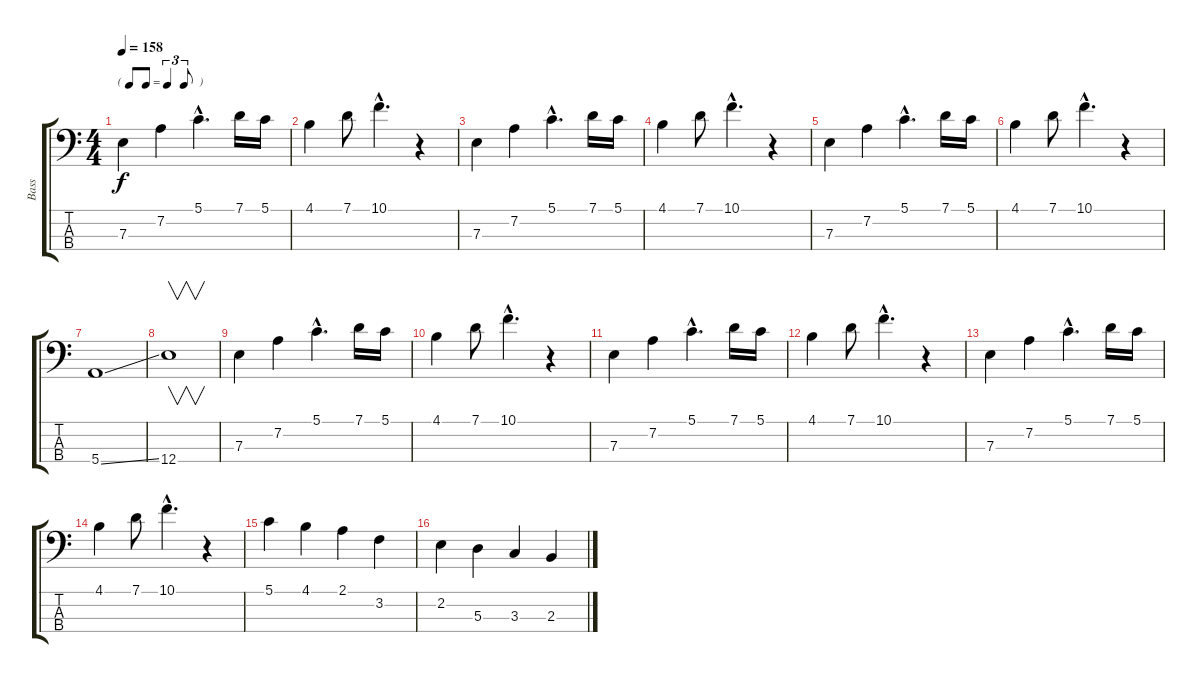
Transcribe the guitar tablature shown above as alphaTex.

\track ("Bass" "Bass") {instrument acousticbass}
\staff {score tabs}
\tuning (G2 D2 A1 E1) {hide}
\ts (4 4)
\tf triplet8th
\tempo 158
\clef f4
\ks c
7.3.4{dy f instrument acousticbass} 7.2.4 5.1{hac}.4{d} 7.1.16 5.1.16 |
4.1.4 7.1.8 10.1{hac}.4{d} r.4 |
7.3.4 7.2.4 5.1{hac}.4{d} 7.1.16 5.1.16 |
4.1.4 7.1.8 10.1{hac}.4{d} r.4 |
7.3.4 7.2.4 5.1{hac}.4{d} 7.1.16 5.1.16 |
4.1.4 7.1.8 10.1{hac}.4{d} r.4 |
5.4{ss}.1 |
12.4.1{v} |
7.3.4 7.2.4 5.1{hac}.4{d} 7.1.16 5.1.16 |
4.1.4 7.1.8 10.1{hac}.4{d} r.4 |
7.3.4 7.2.4 5.1{hac}.4{d} 7.1.16 5.1.16 |
4.1.4 7.1.8 10.1{hac}.4{d} r.4 |
7.3.4 7.2.4 5.1{hac}.4{d} 7.1.16 5.1.16 |
4.1.4 7.1.8 10.1{hac}.4{d} r.4 |
5.1.4 4.1.4 2.1.4 3.2.4 |
2.2.4 5.3.4 3.3.4 2.3.4
